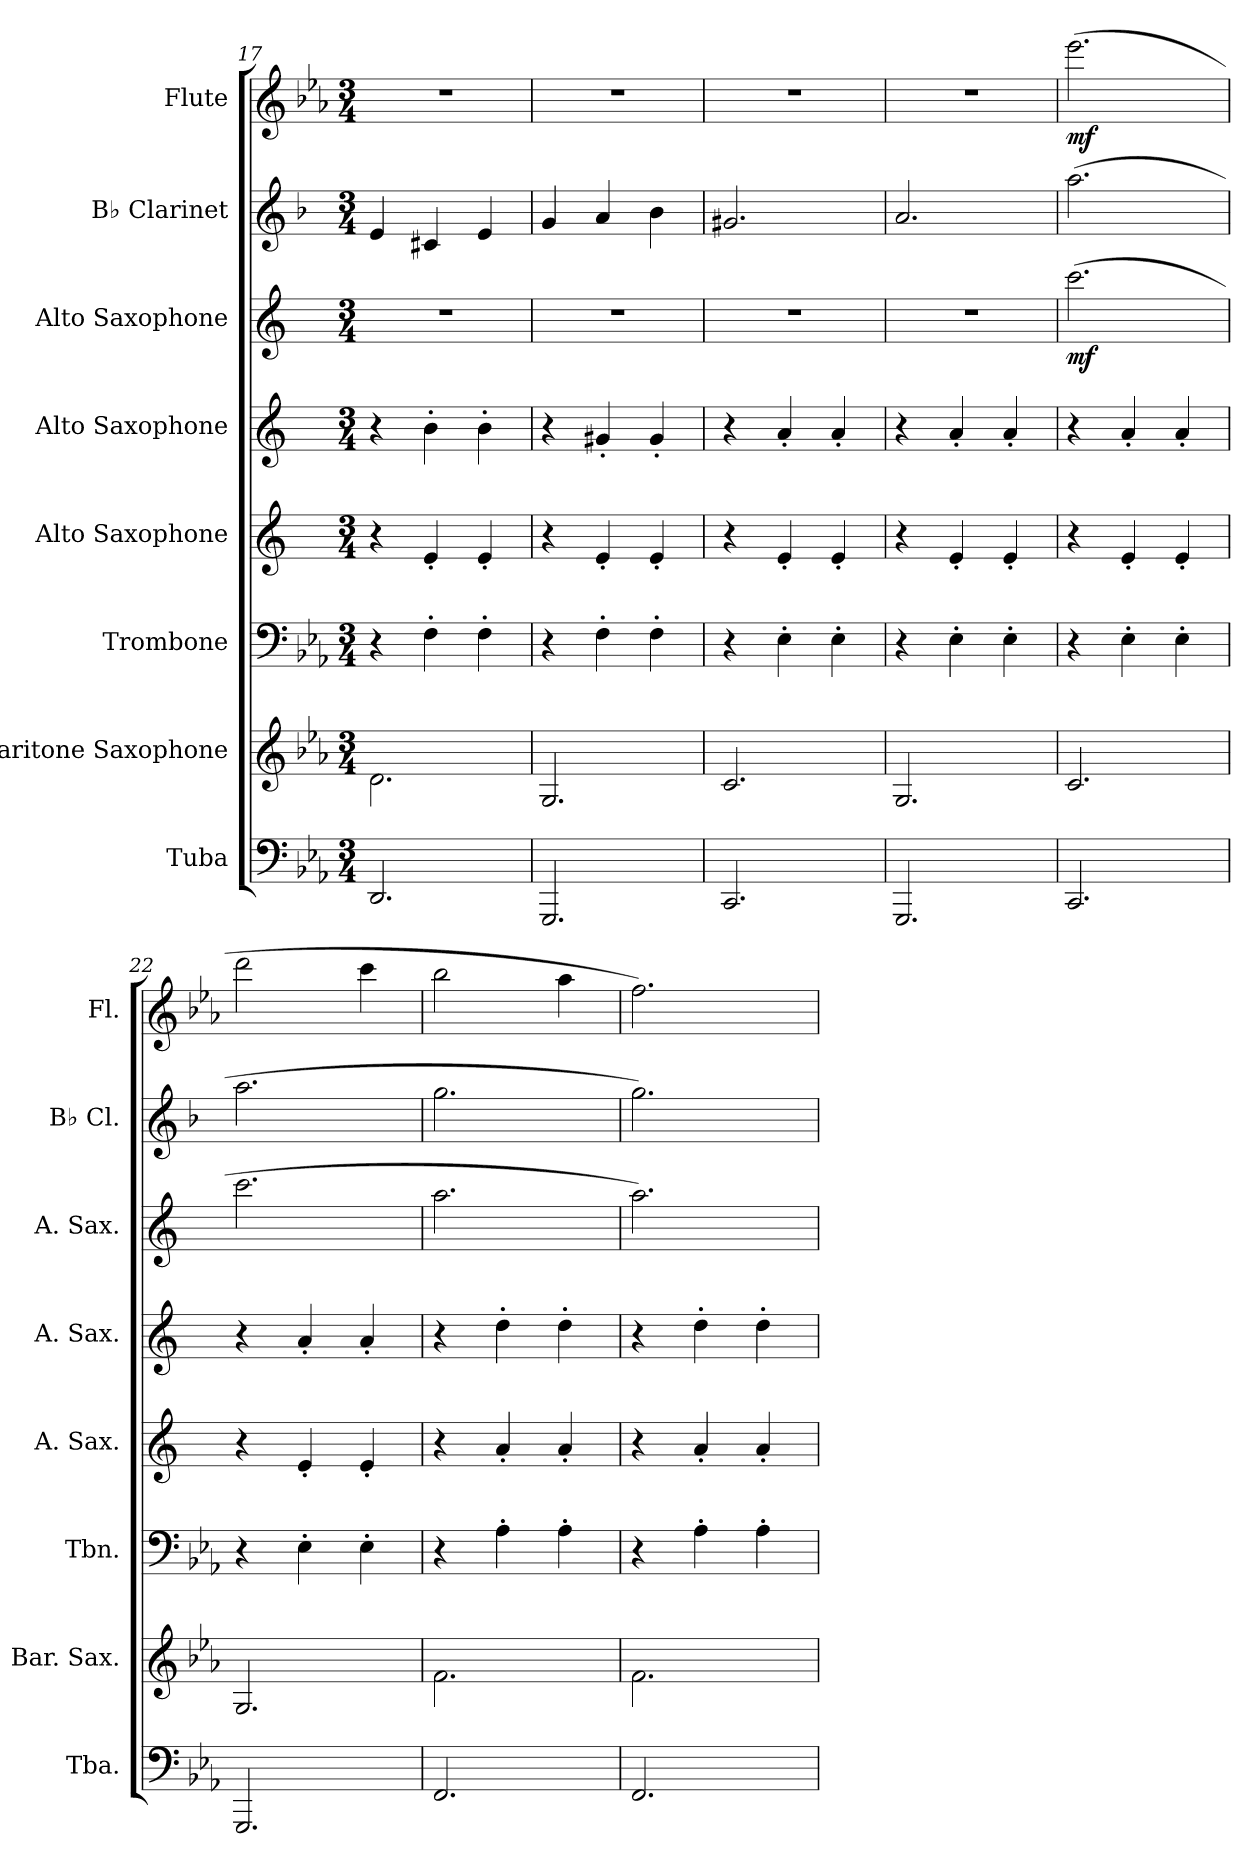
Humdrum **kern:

**kern	**kern	**kern	**kern	**kern	**kern	**dynam	**kern	**kern	**dynam
*part8	*part7	*part6	*part5	*part4	*part3	*part3	*part2	*part1	*part1
*staff8	*staff7	*staff6	*staff5	*staff4	*staff3	*staff3	*staff2	*staff1	*staff1
*I"Tuba	*I"Baritone Saxophone	*I"Trombone	*I"Alto Saxophone	*I"Alto Saxophone	*I"Alto Saxophone	*	*I"B♭ Clarinet	*I"Flute	*
*I'Tba.	*I'Bar. Sax.	*I'Tbn.	*I'A. Sax.	*I'A. Sax.	*I'A. Sax.	*	*I'B♭ Cl.	*I'Fl.	*
*clefF4	*clefG2	*clefF4	*clefG2	*clefG2	*clefG2	*	*clefG2	*clefG2	*
*	*ITrd12c21	*	*ITrd5c9	*ITrd5c9	*ITrd5c9	*	*ITrd1c2	*	*
*k[b-e-a-]	*k[b-e-a-]	*k[b-e-a-]	*k[b-e-a-]	*k[b-e-a-]	*k[b-e-a-]	*	*k[b-e-a-]	*k[b-e-a-]	*
*M3/4	*M3/4	*M3/4	*M3/4	*M3/4	*M3/4	*	*M3/4	*M3/4	*
=17	=17	=17	=17	=17	=17	=17	=17	=17	=17
2.DD/	2.D\	4r	4r	4r	2.r	.	4d/	2.r	.
.	.	4F'\	4G'/	4d'\	.	.	4Bn/	.	.
.	.	4F'\	4G'/	4d'\	.	.	4d/	.	.
=18	=18	=18	=18	=18	=18	=18	=18	=18	=18
2.GGG/	2.GG/	4r	4r	4r	2.r	.	4f/	2.r	.
.	.	4F'\	4G'/	4Bn'/	.	.	4g/	.	.
.	.	4F'\	4G'/	4B'/	.	.	4a-\	.	.
=19	=19	=19	=19	=19	=19	=19	=19	=19	=19
2.CC/	2.C/	4r	4r	4r	2.r	.	2.f#X/	2.r	.
.	.	4E-'\	4G'/	4c'/	.	.	.	.	.
.	.	4E-'\	4G'/	4c'/	.	.	.	.	.
!!LO:PB:g=z
=20	=20	=20	=20	=20	=20	=20	=20	=20	=20
2.GGG/	2.GG/	4r	4r	4r	2.r	.	2.g/	2.r	.
.	.	4E-'\	4G'/	4c'/	.	.	.	.	.
.	.	4E-'\	4G'/	4c'/	.	.	.	.	.
=21	=21	=21	=21	=21	=21	=21	=21	=21	=21
!	!	!	!	!	!	!LO:DY:b	!	!	!LO:DY:b
2.CC/	2.C/	4r	4r	4r	(>2.ee-\	mf	(>2.gg\	(>2.eee-\	mf
.	.	4E-'\	4G'/	4c'/	.	.	.	.	.
.	.	4E-'\	4G'/	4c'/	.	.	.	.	.
=22	=22	=22	=22	=22	=22	=22	=22	=22	=22
2.GGG/	2.GG/	4r	4r	4r	2.ee-\	.	2.gg\	2ddd\	.
.	.	4E-'\	4G'/	4c'/	.	.	.	.	.
.	.	4E-'\	4G'/	4c'/	.	.	.	4ccc\	.
=23	=23	=23	=23	=23	=23	=23	=23	=23	=23
2.FF/	2.F\	4r	4r	4r	2.cc\	.	2.ff\	2bb-\	.
.	.	4A-'\	4c'/	4f'\	.	.	.	.	.
.	.	4A-'\	4c'/	4f'\	.	.	.	4aa-\	.
=24	=24	=24	=24	=24	=24	=24	=24	=24	=24
2.FF/	2.F\	4r	4r	4r	2.cc\)	.	2.ff\)	2.ff\)	.
.	.	4A-'\	4c'/	4f'\	.	.	.	.	.
.	.	4A-'\	4c'/	4f'\	.	.	.	.	.
=	=	=	=	=	=	=	=	=	=
*-	*-	*-	*-	*-	*-	*-	*-	*-	*-
